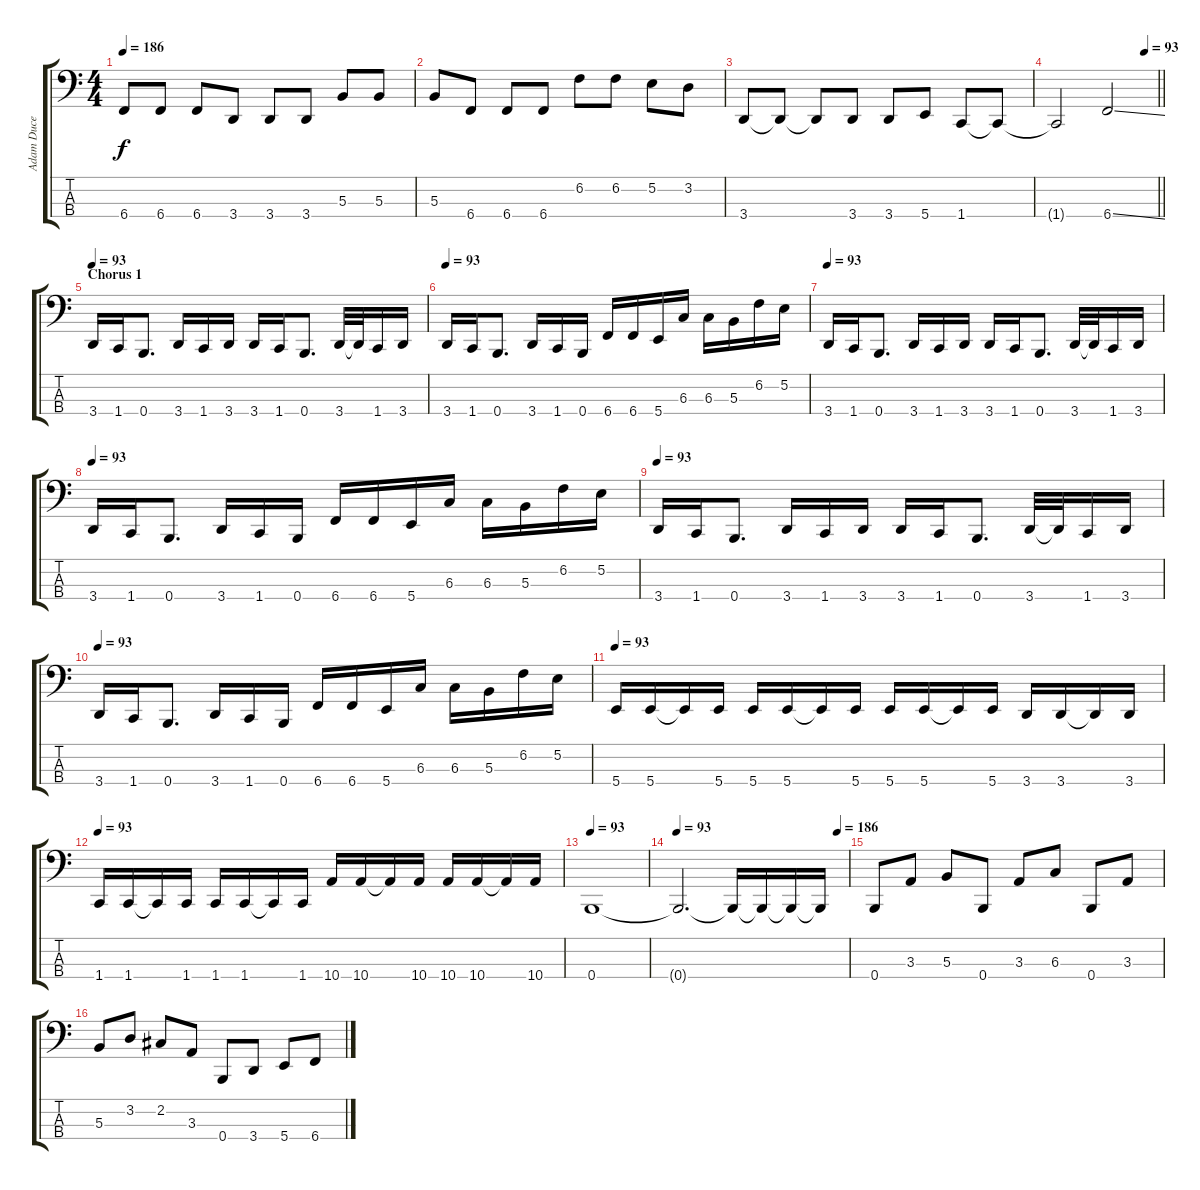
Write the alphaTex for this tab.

\track ("Adam Duce" "Adam Duce") {instrument electricbassfinger}
\staff {score tabs}
\tuning (E2 B1 Gb1 B0) {hide}
\ts (4 4)
\tempo 186
\clef f4
\ks c
6.4.8{dy f} 6.4.8 6.4.8 3.4.8 3.4.8 3.4.8 5.3.8 5.3.8 |
5.3.8 6.4.8 6.4.8 6.4.8 6.2.8 6.2.8 5.2.8 3.2.8 |
3.4.8 3.4{t}.8 3.4{t}.8 3.4.8 3.4.8 5.4.8 1.4.8 1.4{t}.8 |
\tempo (93 0.875)
\barLineRight lightlight
1.4{t}.2 6.4{ss}.2 |
\section ("" "Chorus 1")
\tempo 93
3.4.16 1.4.16 0.4.8{d} 3.4.16 1.4.16 3.4.16 3.4.16 1.4.16 0.4.8{d} 3.4.32 3.4{t}.32 1.4.16 3.4.16 |
\tempo 93
3.4.16 1.4.16 0.4.8{d} 3.4.16 1.4.16 0.4.16 6.4.16 6.4.16 5.4.16 6.3.16 6.3.16 5.3.16 6.2.16 5.2.16 |
\tempo 93
3.4.16 1.4.16 0.4.8{d} 3.4.16 1.4.16 3.4.16 3.4.16 1.4.16 0.4.8{d} 3.4.32 3.4{t}.32 1.4.16 3.4.16 |
\tempo 93
3.4.16 1.4.16 0.4.8{d} 3.4.16 1.4.16 0.4.16 6.4.16 6.4.16 5.4.16 6.3.16 6.3.16 5.3.16 6.2.16 5.2.16 |
\tempo 93
3.4.16 1.4.16 0.4.8{d} 3.4.16 1.4.16 3.4.16 3.4.16 1.4.16 0.4.8{d} 3.4.32 3.4{t}.32 1.4.16 3.4.16 |
\tempo 93
3.4.16 1.4.16 0.4.8{d} 3.4.16 1.4.16 0.4.16 6.4.16 6.4.16 5.4.16 6.3.16 6.3.16 5.3.16 6.2.16 5.2.16 |
\tempo 93
5.4.16 5.4.16 5.4{t}.16 5.4.16 5.4.16 5.4.16 5.4{t}.16 5.4.16 5.4.16 5.4.16 5.4{t}.16 5.4.16 3.4.16 3.4.16 3.4{t}.16 3.4.16 |
\tempo 93
1.4.16 1.4.16 1.4{t}.16 1.4.16 1.4.16 1.4.16 1.4{t}.16 1.4.16 10.4.16 10.4.16 10.4{t}.16 10.4.16 10.4.16 10.4.16 10.4{t}.16 10.4.16 |
\tempo 93
0.4.1 |
\tempo (186 0.9375)
\tempo 93
0.4{t}.2{d} 0.4{t}.16 0.4{t}.16 0.4{t}.16 0.4{t}.16 |
0.4.8 3.3.8 5.3.8 0.4.8 3.3.8 6.3.8 0.4.8 3.3.8 |
5.3.8 3.2.8 2.2.8 3.3.8 0.4.8 3.4.8 5.4.8 6.4.8
